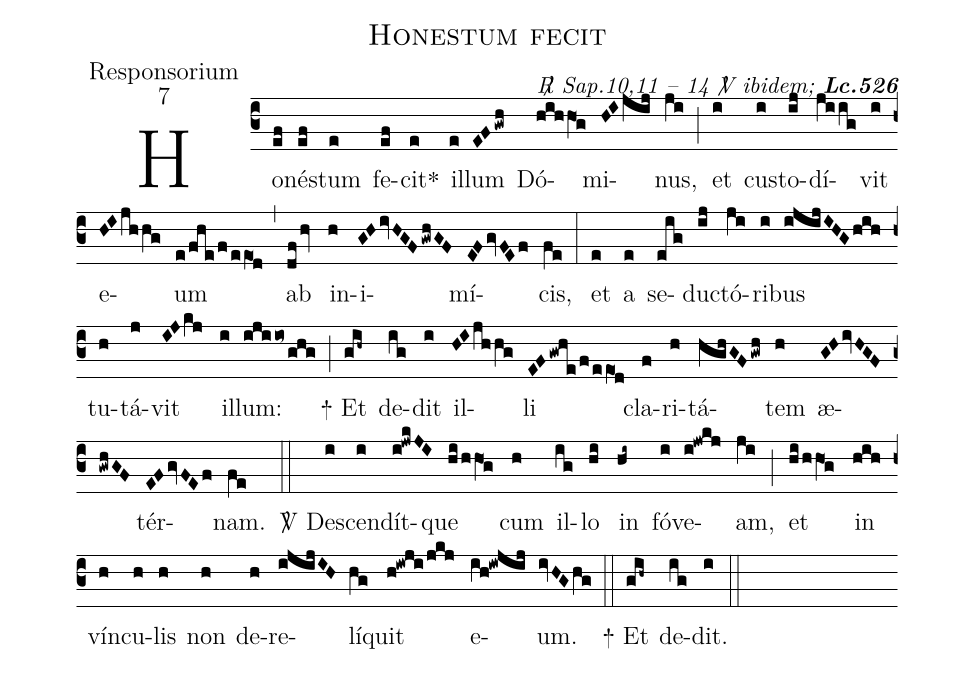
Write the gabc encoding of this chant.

name:Honestum fecit;
office-part:Responsorium;
mode:7;
commentary:{\itshape\mdseries \Rbar\  Sap.10,11 -- 14 \Vbar\   ibidem;\/}  {\bfseries Lc.526};
%%
(c3) Ho(ef)né(ef)stum(e) fe(ef)cit<sp>*</sp>(e) il(e)lum(EFgwh) Dó(hihhO1g)mi(HIjij)nus,(ji) (;)
et(i) cu(i)sto(ij)dí(jiig)vit(i) e(HIjhhg)um(e/fhe/f/eeO1d) (,)
ab(dfhv) in(h)i(GHivHGFgwhGF)mí(E0F0gvF1E1f)cis,(fe) (:)
et(e) a(e) se(eig)duc(ij)tó(ji)ri(i)bus(ijijIHGhih) tu(h)tá(j)vit(IJkj) il(i)lum:(ijiio~ghg) (;)
<sp>+</sp> Et(gih~) de(ig)dit(i) il(HIjhhg)li(EFgwhe/f/eeO1d) cla(f)ri(h)tá(hghGFgwh)tem(h) æ(GHivHGFgwhGF)tér(E1F1gvF0E0f)nam.(fe) (::)
<sp>V/</sp> De(i)scen(i)dít(i!jwkJI)que(hi/hhO1g) cum(h) il(ig)lo(hi) in(hi~) fó(i)ve(i!jwkj)am,(ji) (;)
et(hi/hhO1g) in(hih) vín(h)cu(h)lis(h) non(h) de(h)re(ijijIH)lí(hg)quit(h!iwji/jkj) e(ih!iwjij)um.(ivHGhg) (::)
<sp>+</sp> Et(gih~) de(ig)dit.(i) (::)
